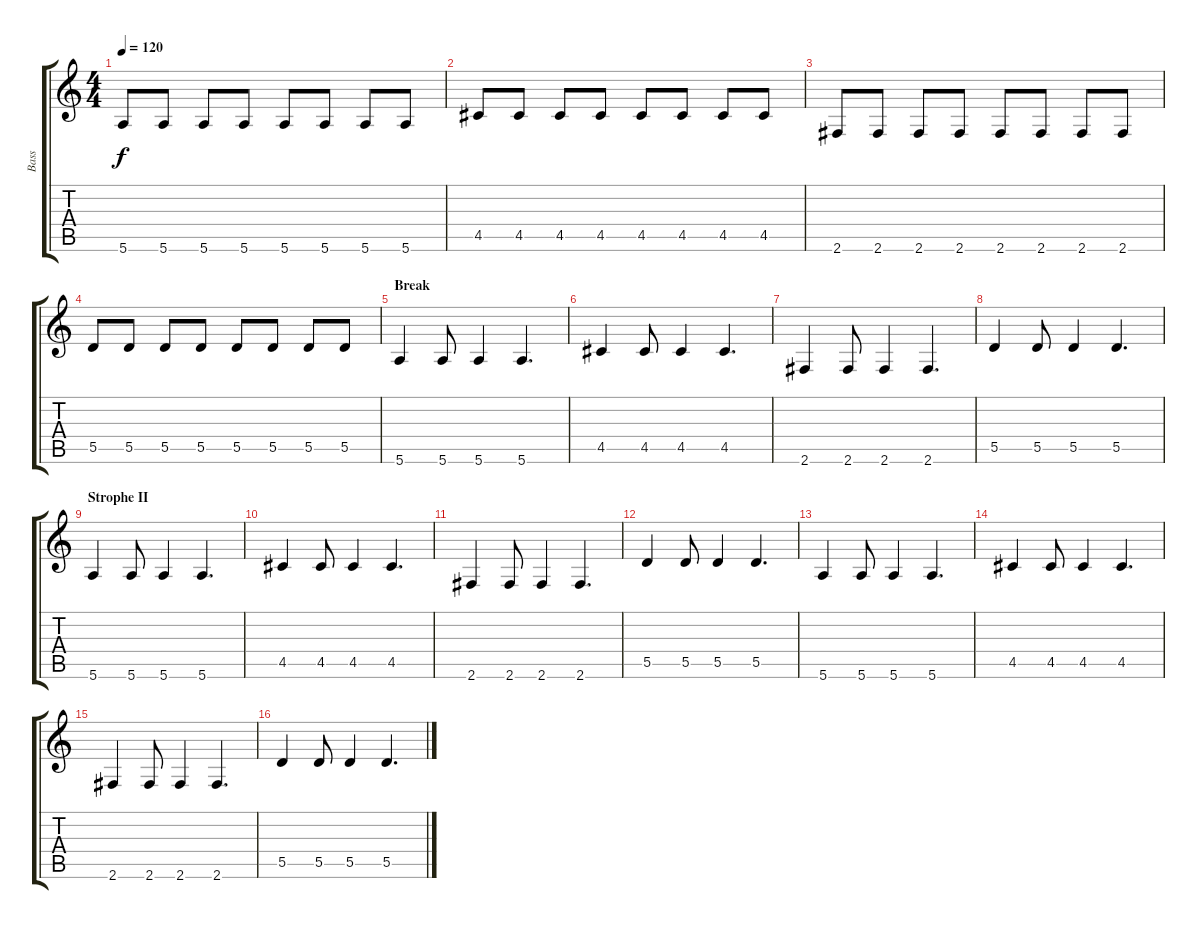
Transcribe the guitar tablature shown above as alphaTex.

\track ("Bass" "Bass") {instrument electricbassfinger}
\staff {score tabs}
\tuning (E4 B3 G3 D3 A2 E2) {hide}
\ts (4 4)
\tempo 120
\clef g2
\ks c
5.6.8{dy f} 5.6.8 5.6.8 5.6.8 5.6.8 5.6.8 5.6.8 5.6.8 |
4.5.8 4.5.8 4.5.8 4.5.8 4.5.8 4.5.8 4.5.8 4.5.8 |
2.6.8 2.6.8 2.6.8 2.6.8 2.6.8 2.6.8 2.6.8 2.6.8 |
5.5.8 5.5.8 5.5.8 5.5.8 5.5.8 5.5.8 5.5.8 5.5.8 |
\section ("" "Break")
5.6.4 5.6.8 5.6.4 5.6.4{d} |
4.5.4 4.5.8 4.5.4 4.5.4{d} |
2.6.4 2.6.8 2.6.4 2.6.4{d} |
5.5.4 5.5.8 5.5.4 5.5.4{d} |
\section ("" "Strophe II")
5.6.4 5.6.8 5.6.4 5.6.4{d} |
4.5.4 4.5.8 4.5.4 4.5.4{d} |
2.6.4 2.6.8 2.6.4 2.6.4{d} |
5.5.4 5.5.8 5.5.4 5.5.4{d} |
5.6.4 5.6.8 5.6.4 5.6.4{d} |
4.5.4 4.5.8 4.5.4 4.5.4{d} |
2.6.4 2.6.8 2.6.4 2.6.4{d} |
5.5.4 5.5.8 5.5.4 5.5.4{d}
